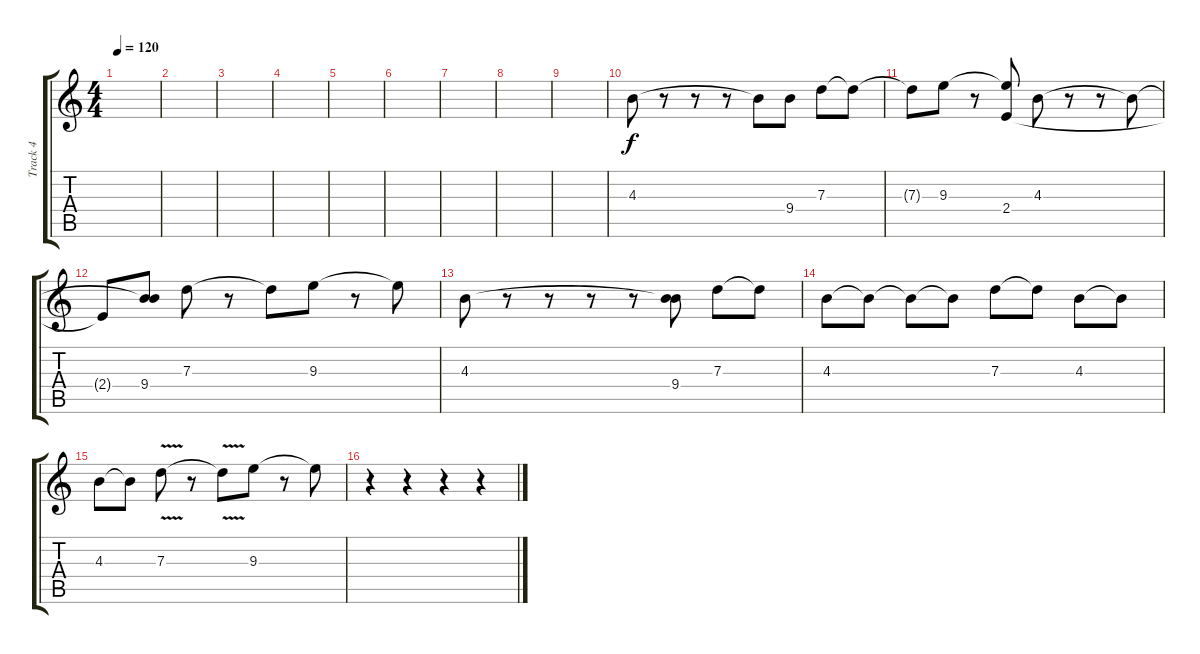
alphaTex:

\track ("Track 4" "Track 4") {instrument distortionguitar}
\staff {score tabs}
\tuning (E4 B3 G3 D3 A2 E2) {hide}
\ts (4 4)
\tempo 120
\clef g2
\ks c
|
|
|
|
|
|
|
|
|
4.3.8 r.8 r.8 r.8 4.3{t}.8 9.4.8 7.3.8 7.3{t}.8 |
7.3{t}.8 9.3.8 r.8 (9.3{t} 2.4).8 4.3.8 r.8 r.8 4.3{t}.8 |
2.4{t}.8 (4.3{t} 9.4).8 7.3.8 r.8 7.3{t}.8 9.3.8 r.8 9.3{t}.8 |
4.3.8 r.8 r.8 r.8 r.8 (4.3{t} 9.4).8 7.3.8 7.3{t}.8 |
4.3.8 4.3{t}.8 4.3{t}.8 4.3{t}.8 7.3.8 7.3{t}.8 4.3.8 4.3{t}.8 |
4.3.8 4.3{t}.8 7.3{v}.8 r.8 7.3{t}.8 9.3.8 r.8 9.3{t}.8 |
r.4 r.4 r.4 r.4
